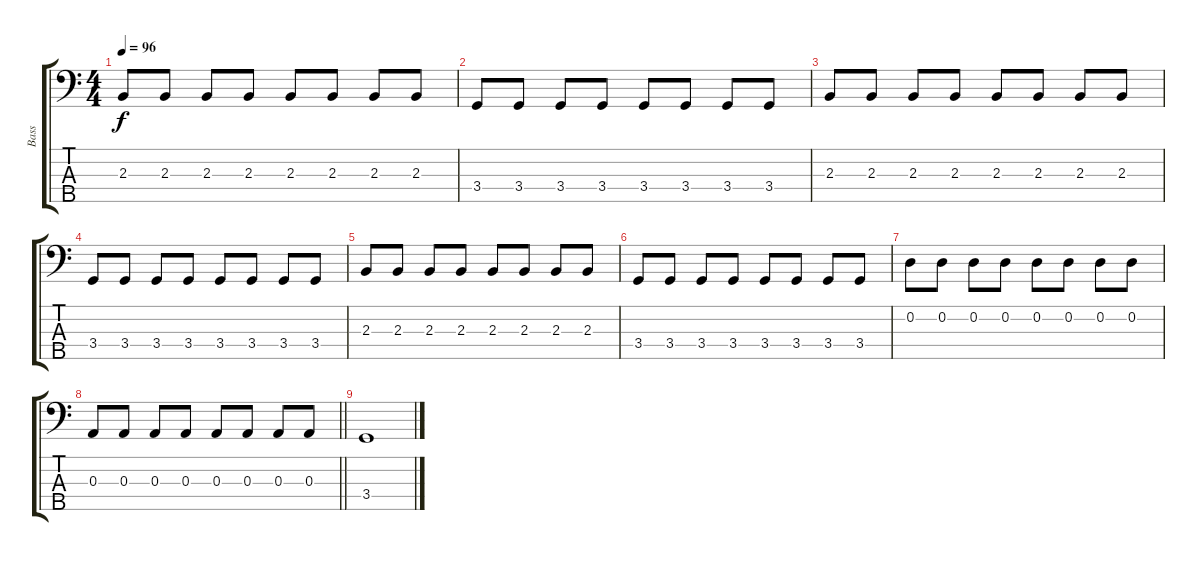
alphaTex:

\track ("Bass" "Bass") {instrument electricbasspick}
\staff {score tabs}
\tuning (G2 D2 A1 E1 B0) {hide}
\ts (4 4)
\tempo 96
\clef f4
\ks c
2.3.8{dy f} 2.3.8 2.3.8 2.3.8 2.3.8 2.3.8 2.3.8 2.3.8 |
3.4.8 3.4.8 3.4.8 3.4.8 3.4.8 3.4.8 3.4.8 3.4.8 |
2.3.8 2.3.8 2.3.8 2.3.8 2.3.8 2.3.8 2.3.8 2.3.8 |
3.4.8 3.4.8 3.4.8 3.4.8 3.4.8 3.4.8 3.4.8 3.4.8 |
2.3.8 2.3.8 2.3.8 2.3.8 2.3.8 2.3.8 2.3.8 2.3.8 |
3.4.8 3.4.8 3.4.8 3.4.8 3.4.8 3.4.8 3.4.8 3.4.8 |
0.2.8 0.2.8 0.2.8 0.2.8 0.2.8 0.2.8 0.2.8 0.2.8 |
\barLineRight lightlight
0.3.8 0.3.8 0.3.8 0.3.8 0.3.8 0.3.8 0.3.8 0.3.8 |
3.4.1
